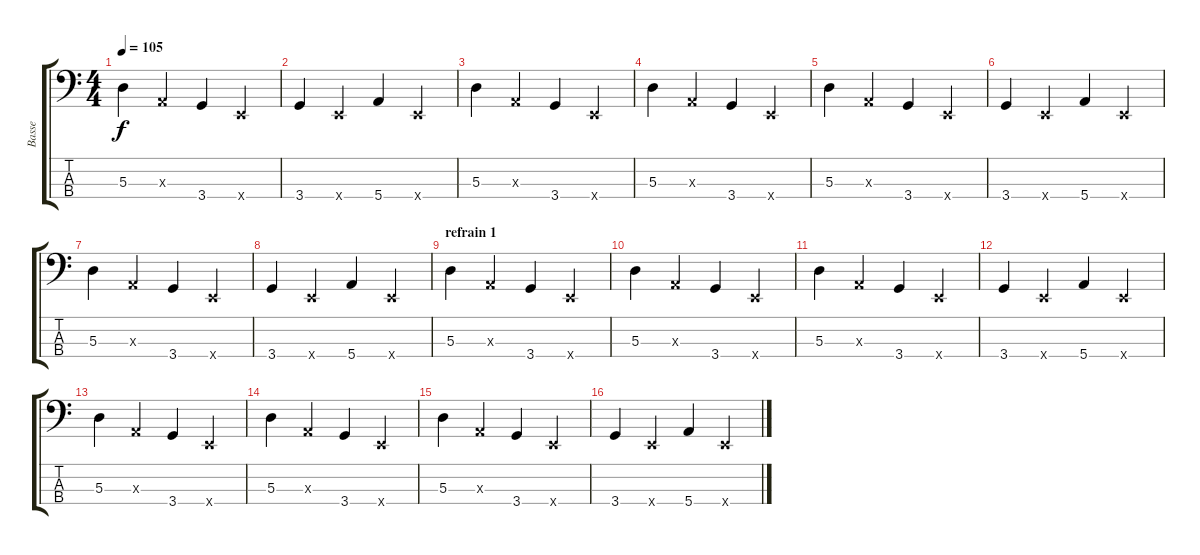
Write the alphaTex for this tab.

\track ("Basse" "Basse") {instrument fretlessbass}
\staff {score tabs}
\tuning (G2 D2 A1 E1) {hide}
\ts (4 4)
\tempo 105
\clef f4
\ks c
5.3.4{dy f} 0.3{x}.4 3.4.4 0.4{x}.4 |
3.4.4 0.4{x}.4 5.4.4 0.4{x}.4 |
5.3.4 0.3{x}.4 3.4.4 0.4{x}.4 |
5.3.4 0.3{x}.4 3.4.4 0.4{x}.4 |
5.3.4 0.3{x}.4 3.4.4 0.4{x}.4 |
3.4.4 0.4{x}.4 5.4.4 0.4{x}.4 |
5.3.4 0.3{x}.4 3.4.4 0.4{x}.4 |
3.4.4 0.4{x}.4 5.4.4 0.4{x}.4 |
\section ("" "refrain 1")
5.3.4 0.3{x}.4 3.4.4 0.4{x}.4 |
5.3.4 0.3{x}.4 3.4.4 0.4{x}.4 |
5.3.4 0.3{x}.4 3.4.4 0.4{x}.4 |
3.4.4 0.4{x}.4 5.4.4 0.4{x}.4 |
5.3.4 0.3{x}.4 3.4.4 0.4{x}.4 |
5.3.4 0.3{x}.4 3.4.4 0.4{x}.4 |
5.3.4 0.3{x}.4 3.4.4 0.4{x}.4 |
3.4.4 0.4{x}.4 5.4.4 0.4{x}.4
